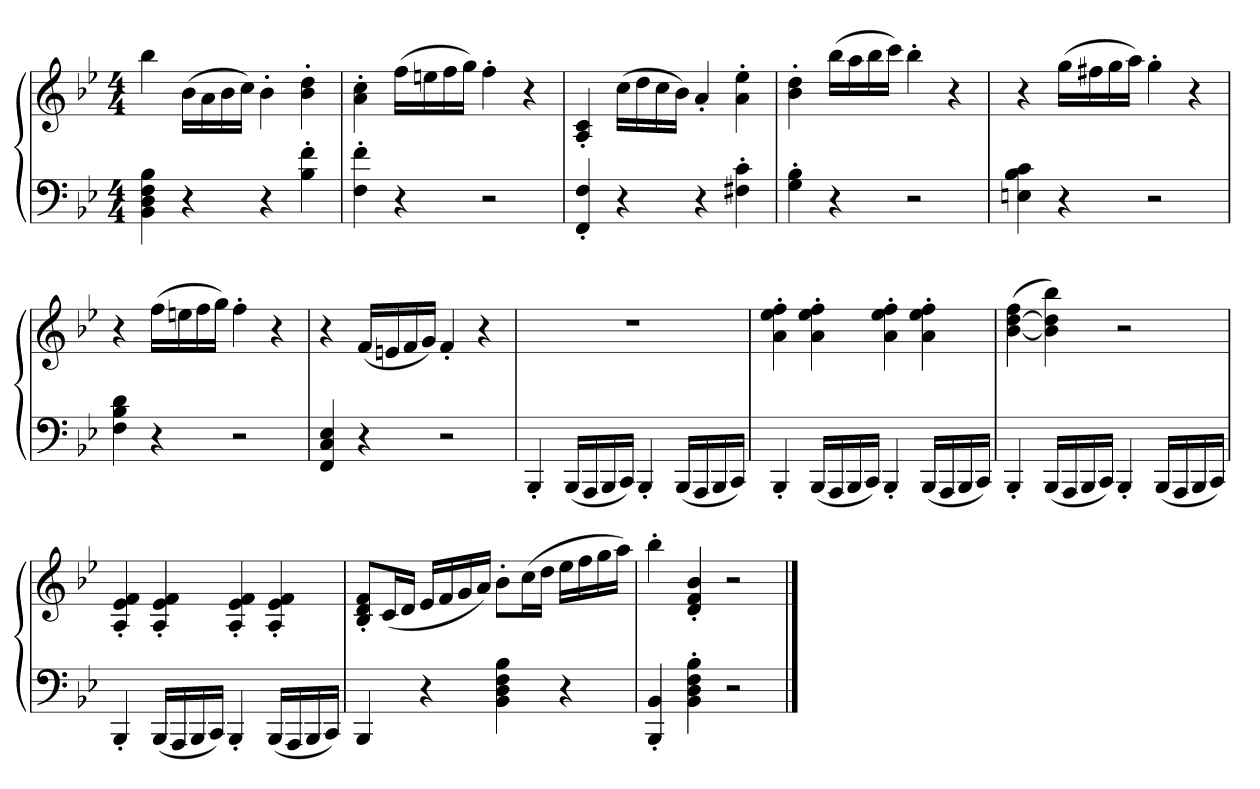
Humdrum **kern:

**kern	**kern
*part1	*part1
*staff2	*staff1
*clefF4	*clefG2
*k[b-e-]	*k[b-e-]
*M4/4	*M4/4
=	=
4BB- 4D 4F 4B-	4bb-
4r	(16b-LL
.	16a
.	16b-
.	16ccJJ)
4r	4b-'
4B-' 4f'	4b-' 4dd'
=	=
4F' 4f'	4a' 4cc'
4r	(16ffLL
.	16een
.	16ff
.	16ggJJ)
2r	4ff'
.	4r
=	=
4FF' 4F'	4A' 4c'
4r	(16ccLL
.	16dd
.	16cc
.	16b-JJ)
4r	4a'
4F#X' 4c'	4a' 4ee-'
=	=
4G' 4B-'	4b-' 4dd'
4r	(16bb-LL
.	16aa
.	16bb-
.	16cccJJ)
2r	4bb-'
.	4r
=	=
4En 4B- 4c	4r
4r	(16ggLL
.	16ff#X
.	16gg
.	16aaJJ)
2r	4gg'
.	4r
=	=
4F 4B- 4d	4r
4r	(16ffLL
.	16een
.	16ff
.	16ggJJ)
2r	4ff'
.	4r
=	=
4FF 4C 4E-	4r
4r	(16fLL
.	16en
.	16f
.	16gJJ)
2r	4f'
.	4r
=	=
4BBB-'	1r
(16BBB-LL	.
16AAA	.
16BBB-	.
16CCJJ)	.
4BBB-'	.
(16BBB-LL	.
16AAA	.
16BBB-	.
16CCJJ)	.
=	=
4BBB-'	4a' 4ee-' 4ff'
(16BBB-LL	4a' 4ee-' 4ff'
16AAA	.
16BBB-	.
16CCJJ)	.
4BBB-'	4a' 4ee-' 4ff'
(16BBB-LL	4a' 4ee-' 4ff'
16AAA	.
16BBB-	.
16CCJJ)	.
=	=
4BBB-'	([4b- [4dd 4ff
(16BBB-LL	4b-] 4dd] 4bb-)
16AAA	.
16BBB-	.
16CCJJ)	.
4BBB-'	2r
(16BBB-LL	.
16AAA	.
16BBB-	.
16CCJJ)	.
=	=
4BBB-'	4A' 4e-' 4f'
(16BBB-LL	4A' 4e-' 4f'
16AAA	.
16BBB-	.
16CCJJ)	.
4BBB-'	4A' 4e-' 4f'
(16BBB-LL	4A' 4e-' 4f'
16AAA	.
16BBB-	.
16CCJJ)	.
=	=
4BBB-	8B-' 8d' 8f'L
.	(16cL
.	16dJJ
4r	16e-LL
.	16f
.	16g
.	16aJJ)
4BB- 4D 4F 4B-	8b-'L
.	(16ccL
.	16ddJJ
4r	16ee-LL
.	16ff
.	16gg
.	16aaJJ)
=	=
4BBB-' 4BB-'	4bb-'
4BB-' 4D' 4F' 4B-'	4d' 4f' 4b-'
2r	2r
==	==
*-	*-
